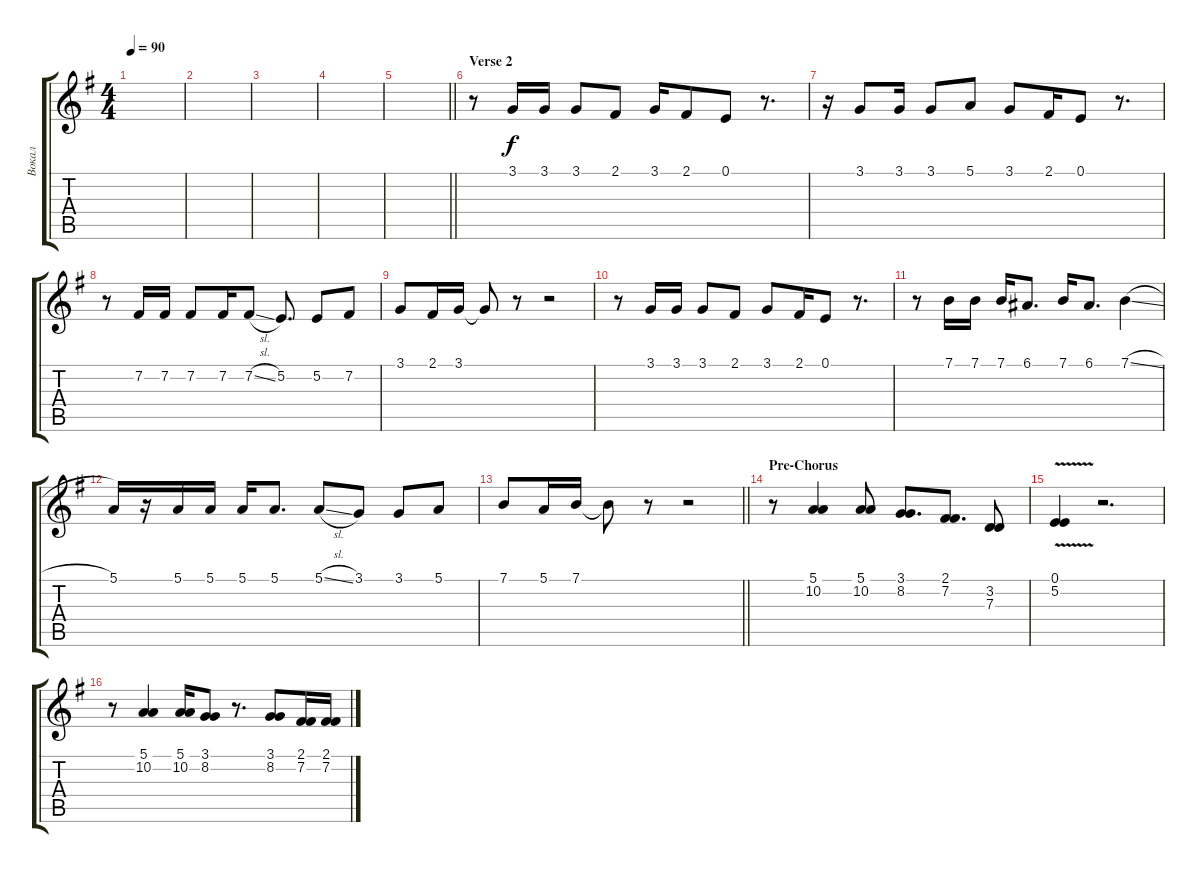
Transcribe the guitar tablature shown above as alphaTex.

\track ("Вокал" "Вокал") {instrument trumpet}
\staff {score tabs}
\tuning (E4 B3 G3 D3 A2 E2) {hide}
\ts (4 4)
\tempo 90
\clef g2
\ks eminor
|
|
|
|
\barLineRight lightlight
|
\section ("" "Verse 2")
r.8 3.1.16 3.1.16 3.1.8 2.1.8 3.1.16 2.1.8 0.1.8 r.8{d} |
r.16 3.1.8 3.1.16 3.1.8 5.1.8 3.1.8 2.1.16 0.1.8 r.8{d} |
r.8 7.2.16 7.2.16 7.2.8 7.2.16 7.2{sl}.8 5.2.8{d} 5.2.8 7.2.8 |
3.1.8 2.1.16 3.1.16 3.1{t}.8 r.8 r.2 |
r.8 3.1.16 3.1.16 3.1.8 2.1.8 3.1.8 2.1.16 0.1.8 r.8{d} |
r.8 7.1.16 7.1.16 7.1.16 6.1.8{d} 7.1.16 6.1.8{d} 7.1{sl}.4 |
5.1.16 r.16 5.1.16 5.1.16 5.1.16 5.1.8{d} 5.1{sl}.8 3.1.8 3.1.8 5.1.8 |
\barLineRight lightlight
7.1.8 5.1.16 7.1.16 7.1{t}.8 r.8 r.2 |
\section ("" "Pre-Chorus")
r.8 (5.1 10.2).4 (5.1 10.2).8 (3.1 8.2).8{d} (2.1 7.2).8{d} (3.2 7.3).8 |
(0.1{v} 5.2{v}).4 r.2{d} |
r.8 (5.1 10.2).4 (5.1 10.2).16 (3.1 8.2).8 r.8{d} (3.1 8.2).8 (2.1 7.2).16 (2.1 7.2).16
